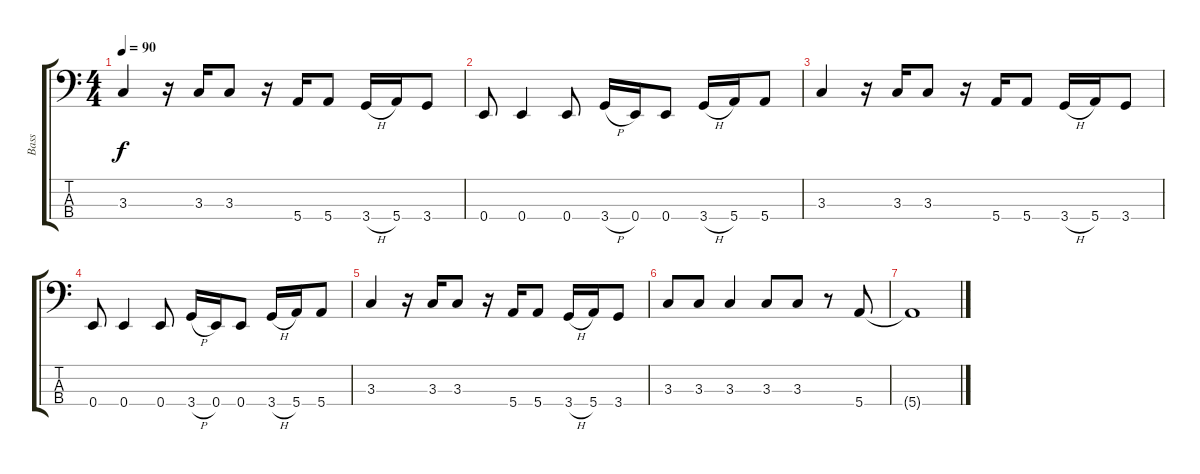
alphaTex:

\track ("Bass" "Bass") {instrument electricbassfinger}
\staff {score tabs}
\tuning (G2 D2 A1 E1) {hide}
\ts (4 4)
\tempo 90
\clef f4
\ks c
3.3.4{dy f} r.16 3.3.16 3.3.8 r.16 5.4.16 5.4.8 3.4{h}.16 5.4.16 3.4.8 |
0.4.8 0.4.4 0.4.8 3.4{h}.16 0.4.16 0.4.8 3.4{h}.16 5.4.16 5.4.8 |
3.3.4 r.16 3.3.16 3.3.8 r.16 5.4.16 5.4.8 3.4{h}.16 5.4.16 3.4.8 |
0.4.8 0.4.4 0.4.8 3.4{h}.16 0.4.16 0.4.8 3.4{h}.16 5.4.16 5.4.8 |
3.3.4 r.16 3.3.16 3.3.8 r.16 5.4.16 5.4.8 3.4{h}.16 5.4.16 3.4.8 |
3.3.8 3.3.8 3.3.4 3.3.8 3.3.8 r.8 5.4.8 |
5.4{t}.1
